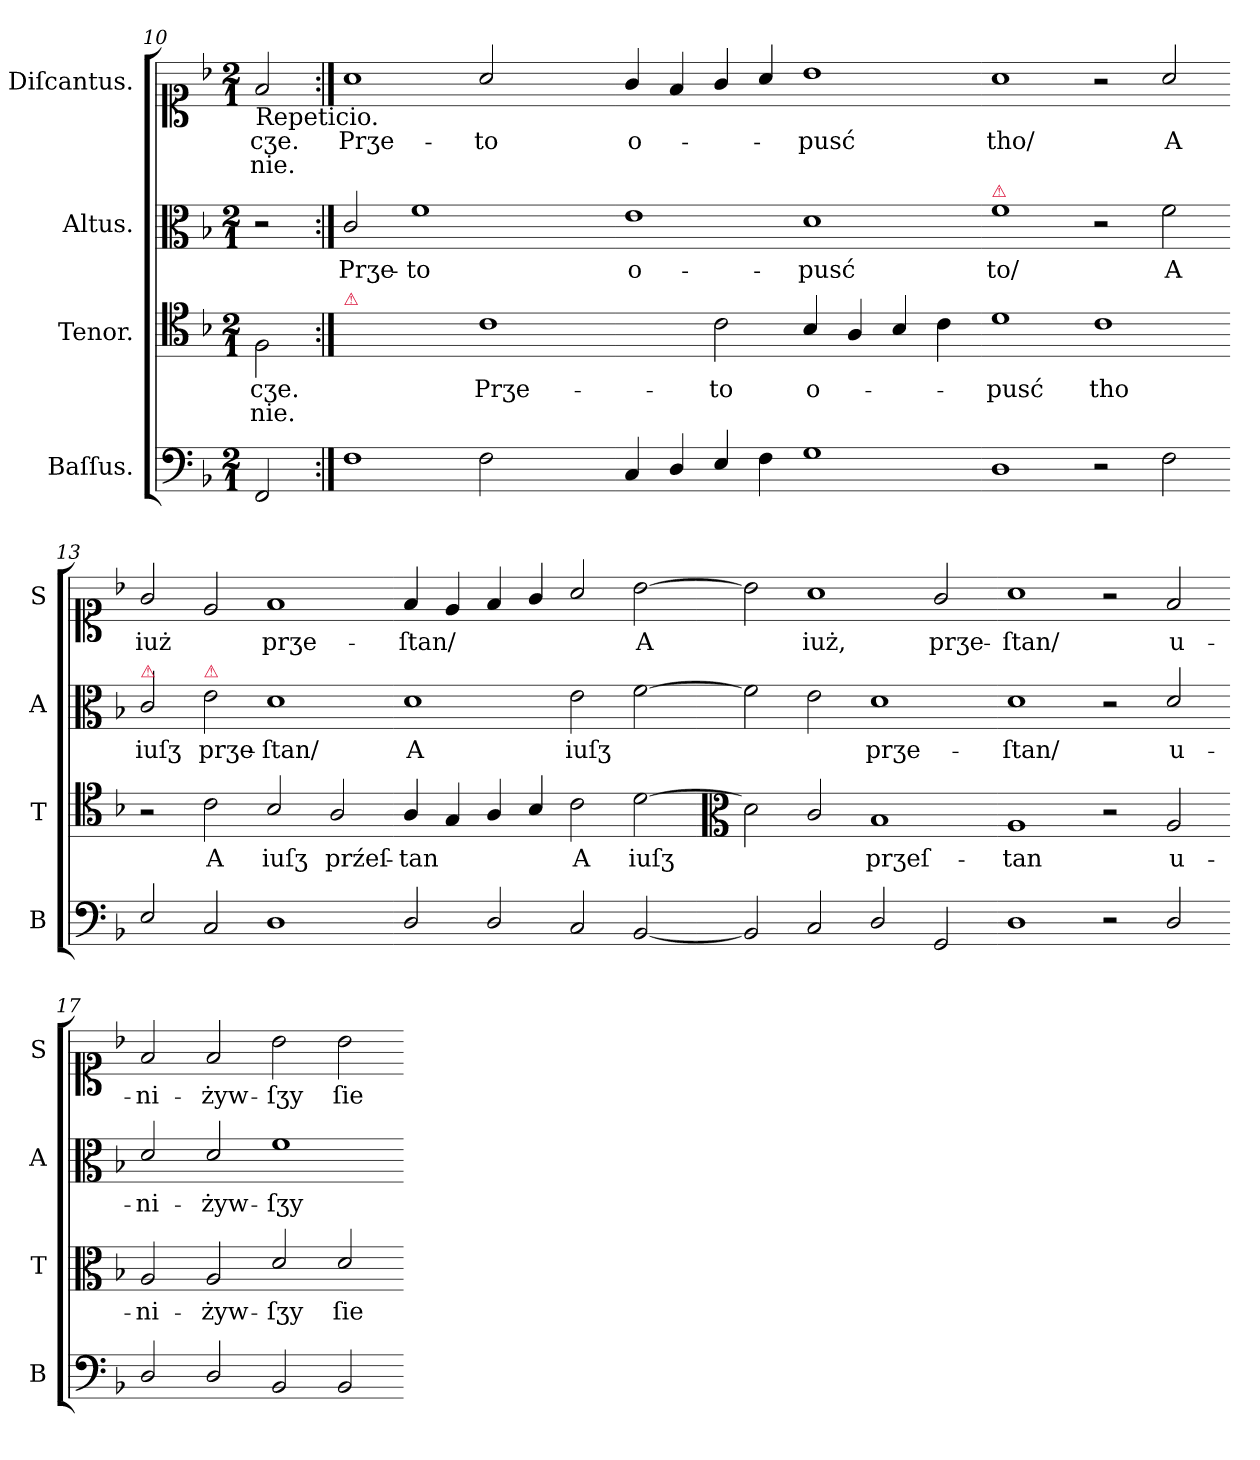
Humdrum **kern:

**kern	**kern	**text	**text	**kern	**text	**kern	**text	**text
*part4	*part3	*part3	*part3	*part2	*part2	*part1	*part1	*part1
*staff4	*staff3	*staff3	*staff3	*staff2	*staff2	*staff1	*staff1	*staff1
*I"Baſſus.	*I"Tenor.	*	*	*I"Altus.	*	*I"Diſcantus.	*	*
*I'B	*I'T	*	*	*I'A	*	*I'S	*	*
*clefF4	*clefC4	*	*	*clefC3	*	*clefC1	*	*
*k[b-]	*k[b-]	*	*	*k[b-]	*	*k[b-]	*	*
*F:ion	*F:ion	*	*	*F:ion	*	*F:ion	*	*
*M2/1	*M2/1	*	*	*M2/1	*	*M2/1	*	*
=10	=10	=10	=10	=10	=10	=10	=10	=10
!	!	!	!	!	!	!LO:TX:b:t=Repeticio.	!	!
2FF/	2F\	-cʒe.	-nie.	2r	.	2f/	-cʒe.	-nie.
=:|!	=:|!	=:|!	=:|!	=:|!	=:|!	=:|!	=:|!	=:|!
!	!LO:TX:a:color=crimson:t=⚠	!	!	!	!	!	!	!
1F	1ryy	.	.	2c/	Prʒe-	1a	Prʒe-	.
.	.	.	.	1f	-to	.	.	.
2F\	1c\	Prʒe-	.	.	.	2a/	-to	.
2ryy	.	.	.	2ryy	.	2ryy	.	.
=11-	=11-	=11-	=11-	=11-	=11-	=11-	=11-	=11-
4C/	2ryy	.	.	1e	o-	4g/	o-	.
4D/	.	.	.	.	.	4f/	.	.
4E/	2c\	-to	.	.	.	4g/	.	.
4F\	.	.	.	.	.	4a/	.	.
1G	4B-/	o-	.	1d	-pusć	1b-	-pusć	.
.	4A/	.	.	.	.	.	.	.
.	4B-/	.	.	.	.	.	.	.
.	4c\	.	.	.	.	.	.	.
=12-	=12-	=12-	=12-	=12-	=12-	=12-	=12-	=12-
!	!	!	!	!LO:TX:a:color=crimson:t=⚠	!	!	!	!
1D	1d	-pusć	.	1f	to/	1a	tho/	.
2r	1c	tho	.	2r	.	2r	.	.
2F\	.	.	.	2f\	A	2a/	A	.
=13-	=13-	=13-	=13-	=13-	=13-	=13-	=13-	=13-
!	!	!	!	!LO:TX:a:color=crimson:t=⚠	!	!	!	!
2E/	2r	.	.	2c/	iuſʒ	2g/	iuż	.
!	!	!	!	!LO:TX:a:color=crimson:t=⚠	!	!	!	!
2C/	2c\	A	.	2e\	prʒe-	2e/	.	.
1D	2B-/	iuſʒ	.	1d	-ſtan/	1f	prʒe-	.
.	2A/	prźeſ-	.	.	.	.	.	.
=14-	=14-	=14-	=14-	=14-	=14-	=14-	=14-	=14-
2D/	4A/	-tan	.	1d	A	4f/	-ſtan/	.
.	4G/	.	.	.	.	4e/	.	.
2D/	4A/	.	.	.	.	4f/	.	.
.	4B-/	.	.	.	.	4g/	.	.
2C/	2c\	A	.	2e\	iuſʒ	2a/	.	.
[2BB-/	[2d\	iuſʒ	.	[2f\	.	[2b-\	A	.
=15-	=15-	=15-	=15-	=15-	=15-	=15-	=15-	=15-
*	*clefC3	*	*	*	*	*	*	*
2BB-/]	2d\]	.	.	2f\]	.	2b-\]	.	.
2C/	2c/	.	.	2e\	.	1a	iuż,	.
2D/	1B-	prʒeſ-	.	1d	prʒe-	.	.	.
2GG/	.	.	.	.	.	2g/	prʒe-	.
=16-	=16-	=16-	=16-	=16-	=16-	=16-	=16-	=16-
1D	1A	-tan	.	1d	-ſtan/	1a	-ſtan/	.
2r	2r	.	.	2r	.	2r	.	.
2D/	2A/	u-	.	2d/	u-	2f/	u-	.
=17-	=17-	=17-	=17-	=17-	=17-	=17-	=17-	=17-
2D/	2A/	-ni-	.	2d/	-ni-	2f/	-ni-	.
2D/	2A/	-żyw-	.	2d/	-żyw-	2f/	-żyw-	.
2BB-/	2d/	-ſʒy	.	1f	-ſʒy	2b-\	-ſʒy	.
2BB-/	2d/	ſie	.	.	.	2b-\	ſie	.
=-	=-	=-	=-	=-	=-	=-	=-	=-
*-	*-	*-	*-	*-	*-	*-	*-	*-
